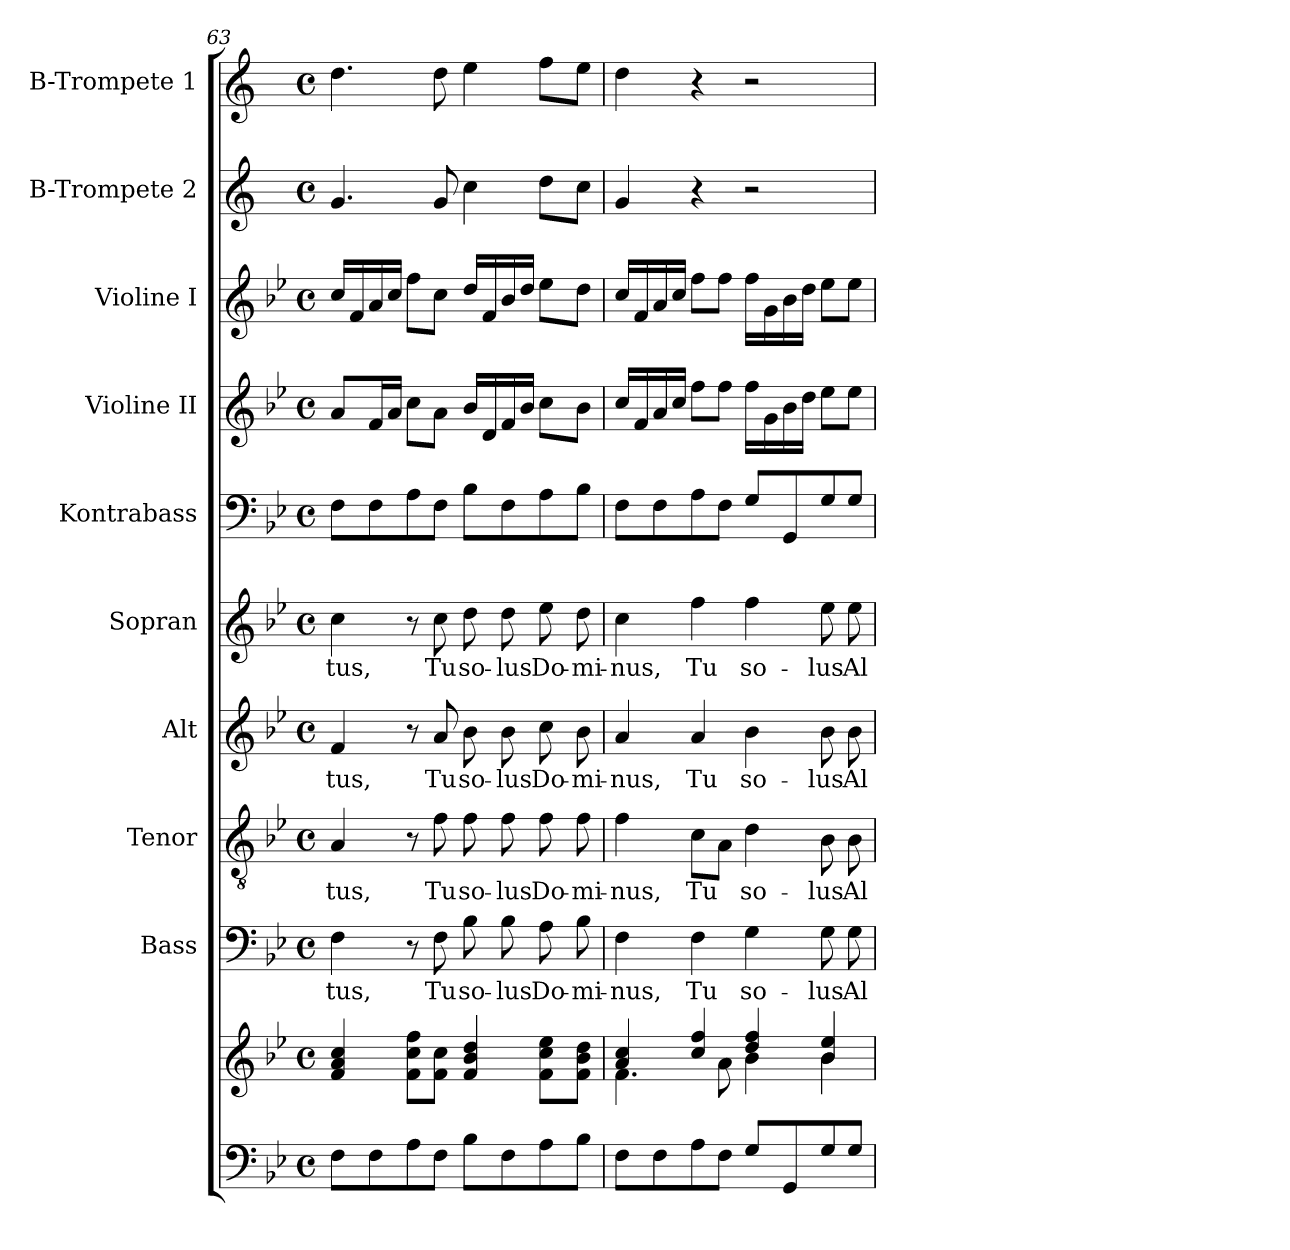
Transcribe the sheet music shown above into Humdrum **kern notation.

**kern	**kern	**kern	**text	**kern	**text	**kern	**text	**kern	**text	**kern	**kern	**kern	**kern	**kern
*part10	*part10	*part9	*part9	*part8	*part8	*part7	*part7	*part6	*part6	*part5	*part4	*part3	*part2	*part1
*staff11	*staff10	*staff9	*staff9	*staff8	*staff8	*staff7	*staff7	*staff6	*staff6	*staff5	*staff4	*staff3	*staff2	*staff1
*	*	*I"Bass	*	*I"Tenor	*	*I"Alt	*	*I"Sopran	*	*I"Kontrabass	*I"Violine II	*I"Violine I	*I"B-Trompete 2	*I"B-Trompete 1
*	*	*I'B.	*	*I'T.	*	*I'A.	*	*I'S.	*	*I'Kb.	*I'Vl. II	*I'Vl. I	*I'B Trp. 2	*I'B Trp. 1
*clefF4	*clefG2	*clefF4	*	*clefGv2	*	*clefG2	*	*clefG2	*	*clefF4	*clefG2	*clefG2	*clefG2	*clefG2
*	*	*	*	*	*	*	*	*	*	*ITrd7c12	*	*	*ITrd1c2	*ITrd1c2
*k[b-e-]	*k[b-e-]	*k[b-e-]	*	*k[b-e-]	*	*k[b-e-]	*	*k[b-e-]	*	*k[b-e-]	*k[b-e-]	*k[b-e-]	*k[b-e-]	*k[b-e-]
*B-:	*B-:	*B-:	*	*B-:	*	*B-:	*	*B-:	*	*B-:	*B-:	*B-:	*B-:	*B-:
*M4/4	*M4/4	*M4/4	*	*M4/4	*	*M4/4	*	*M4/4	*	*M4/4	*M4/4	*M4/4	*M4/4	*M4/4
*met(c)	*met(c)	*met(c)	*	*met(c)	*	*met(c)	*	*met(c)	*	*met(c)	*met(c)	*met(c)	*met(c)	*met(c)
=63	=63	=63	=63	=63	=63	=63	=63	=63	=63	=63	=63	=63	=63	=63
!	!	!	!LO:LY:b	!	!LO:LY:b	!	!LO:LY:b	!	!LO:LY:b	!	!	!	!	!
8F\L	4f/ 4a/ 4cc/	4F\	-tus,	4A/	-tus,	4f/	-tus,	4cc\	-tus,	8FF\L	8a/L	16cc/LL	4.f/	4.cc\
.	.	.	.	.	.	.	.	.	.	.	.	16f/	.	.
8F\	.	.	.	.	.	.	.	.	.	8FF\	16f/L	16a/	.	.
.	.	.	.	.	.	.	.	.	.	.	16a/JJ	16cc/JJ	.	.
8A\	8f\ 8cc\ 8ff\L	8r	.	8r	.	8r	.	8r	.	8AA\	8cc\L	8ff\L	.	.
!	!	!	!LO:LY:b	!	!LO:LY:b	!	!LO:LY:b	!	!LO:LY:b	!	!	!	!	!
8F\J	8f\ 8cc\J	8F\	Tu	8f\	Tu	8a/	Tu	8cc\	Tu	8FF\J	8a\J	8cc\J	8f/	8cc\
!	!	!	!LO:LY:b	!	!LO:LY:b	!	!LO:LY:b	!	!LO:LY:b	!	!	!	!	!
8B-\L	4f/ 4b-/ 4dd/	8B-\	so-	8f\	so-	8b-\	so-	8dd\	so-	8BB-\L	16b-/LL	16dd/LL	4b-\	4dd\
.	.	.	.	.	.	.	.	.	.	.	16d/	16f/	.	.
!	!	!	!LO:LY:b	!	!LO:LY:b	!	!LO:LY:b	!	!LO:LY:b	!	!	!	!	!
8F\	.	8B-\	-lus	8f\	-lus	8b-\	-lus	8dd\	-lus	8FF\	16f/	16b-/	.	.
.	.	.	.	.	.	.	.	.	.	.	16b-/JJ	16dd/JJ	.	.
!	!	!	!LO:LY:b	!	!LO:LY:b	!	!LO:LY:b	!	!LO:LY:b	!	!	!	!	!
8A\	8f\ 8cc\ 8ee-\L	8A\	Do-	8f\	Do-	8cc\	Do-	8ee-\	Do-	8AA\	8cc\L	8ee-\L	8cc\L	8ee-\L
!	!	!	!LO:LY:b	!	!LO:LY:b	!	!LO:LY:b	!	!LO:LY:b	!	!	!	!	!
8B-\J	8f\ 8b-\ 8dd\J	8B-\	-mi-	8f\	-mi-	8b-\	-mi-	8dd\	-mi-	8BB-\J	8b-\J	8dd\J	8b-\J	8dd\J
=64	=64	=64	=64	=64	=64	=64	=64	=64	=64	=64	=64	=64	=64	=64
*	*^	*	*	*	*	*	*	*	*	*	*	*	*	*
!	!	!	!	!LO:LY:b	!	!LO:LY:b	!	!LO:LY:b	!	!LO:LY:b	!	!	!	!	!
8F\L	4a/ 4cc/	4.f\	4F\	-nus,	4f\	-nus,	4a/	-nus,	4cc\	-nus,	8FF\L	16cc/LL	16cc/LL	4f/	4cc\
.	.	.	.	.	.	.	.	.	.	.	.	16f/	16f/	.	.
8F\	.	.	.	.	.	.	.	.	.	.	8FF\	16a/	16a/	.	.
.	.	.	.	.	.	.	.	.	.	.	.	16cc/JJ	16cc/JJ	.	.
!	!	!	!	!LO:LY:b	!	!LO:LY:b	!	!LO:LY:b	!	!LO:LY:b	!	!	!	!	!
8A\	4cc/ 4ff/	.	4F\	Tu	8c\L	Tu	4a/	Tu	4ff\	Tu	8AA\	8ff\L	8ff\L	4r	4r
8F\J	.	8a\	.	.	8A\J	.	.	.	.	.	8FF\J	8ff\J	8ff\J	.	.
!	!	!	!	!LO:LY:b	!	!LO:LY:b	!	!LO:LY:b	!	!LO:LY:b	!	!	!	!	!
8G/L	4dd/ 4ff/	4b-\	4G\	so-	4d\	so-	4b-\	so-	4ff\	so-	8GG/L	16ff\LL	16ff\LL	2r	2r
.	.	.	.	.	.	.	.	.	.	.	.	16g\	16g\	.	.
8GG/	.	.	.	.	.	.	.	.	.	.	8GGG/	16b-\	16b-\	.	.
.	.	.	.	.	.	.	.	.	.	.	.	16dd\JJ	16dd\JJ	.	.
!	!	!	!	!LO:LY:b	!	!LO:LY:b	!	!LO:LY:b	!	!LO:LY:b	!	!	!	!	!
8G/	4b-/ 4ee-/	4b-\	8G\	-lus	8B-\	-lus	8b-\	-lus	8ee-\	-lus	8GG/	8ee-\L	8ee-\L	.	.
!	!	!	!	!LO:LY:b	!	!LO:LY:b	!	!LO:LY:b	!	!LO:LY:b	!	!	!	!	!
8G/J	.	.	8G\	Al-	8B-\	Al-	8b-\	Al-	8ee-\	Al-	8GG/J	8ee-\J	8ee-\J	.	.
*	*v	*v	*	*	*	*	*	*	*	*	*	*	*	*	*
=	=	=	=	=	=	=	=	=	=	=	=	=	=	=
*-	*-	*-	*-	*-	*-	*-	*-	*-	*-	*-	*-	*-	*-	*-
